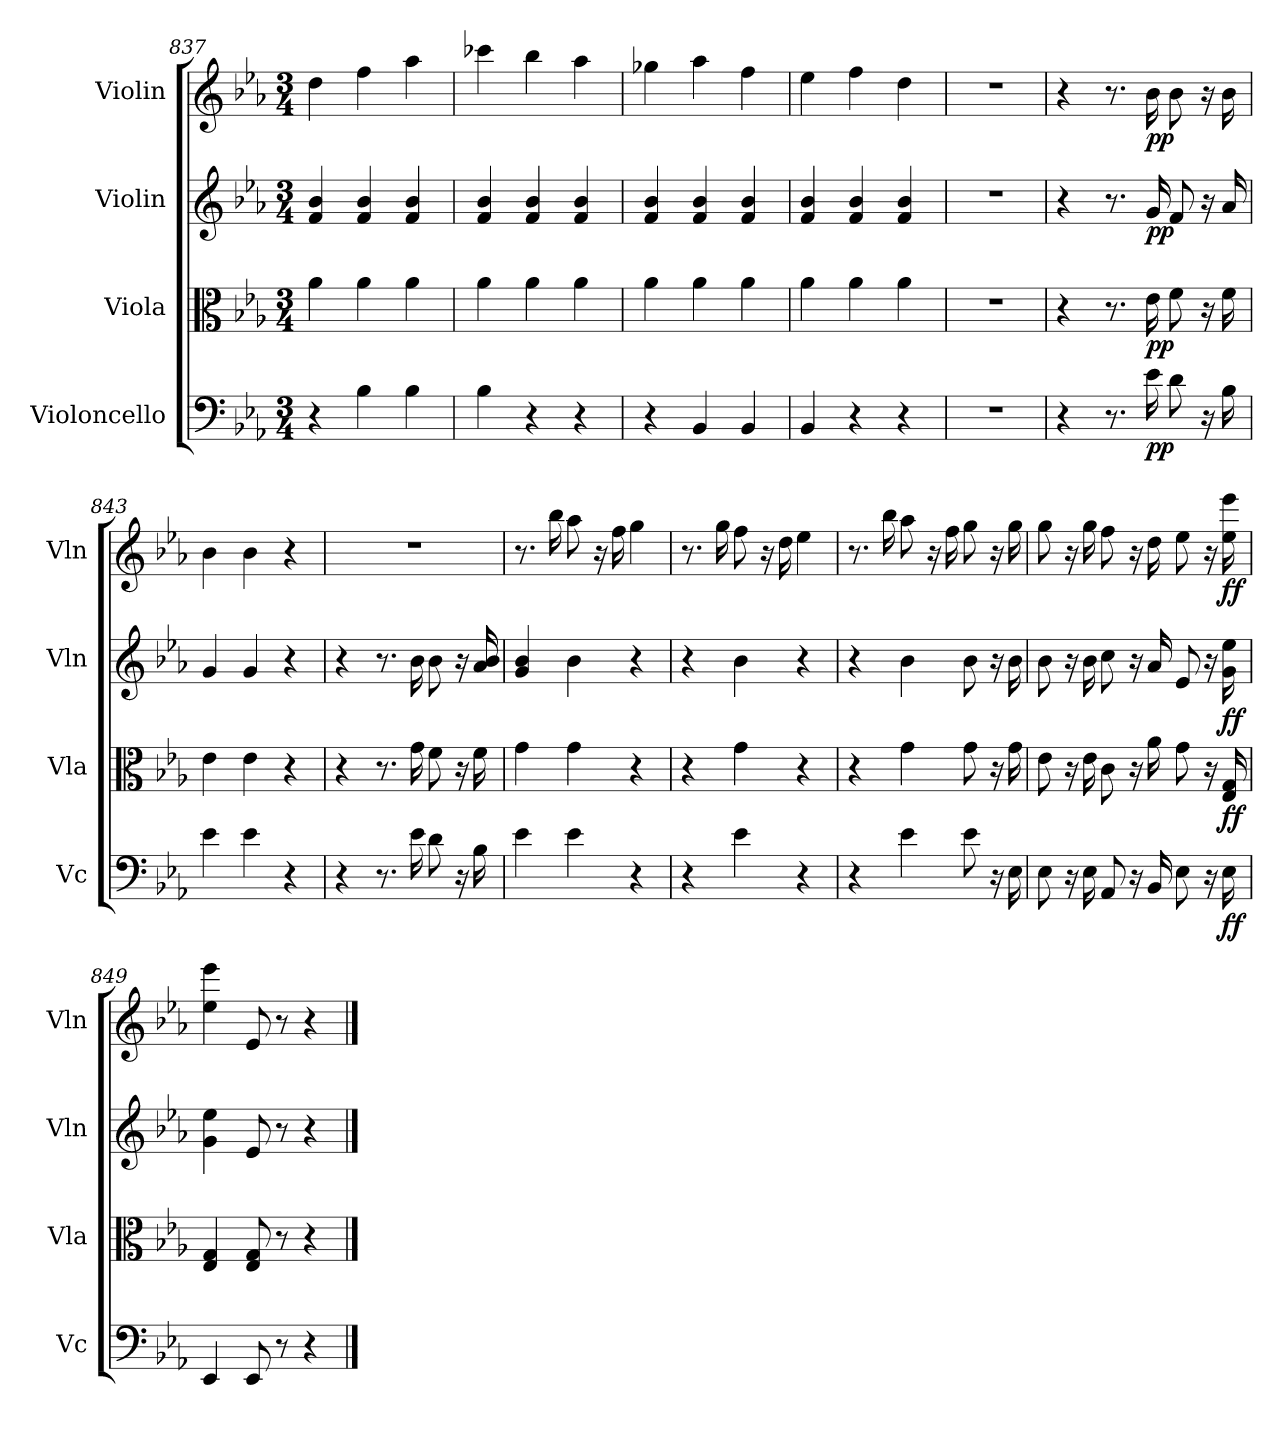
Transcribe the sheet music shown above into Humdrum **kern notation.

**kern	**dynam	**kern	**dynam	**kern	**dynam	**kern	**dynam
*part4	*part4	*part3	*part3	*part2	*part2	*part1	*part1
*staff4	*staff4	*staff3	*staff3	*staff2	*staff2	*staff1	*staff1
*I"Violoncello	*	*I"Viola	*	*I"Violin	*	*I"Violin	*
*I'Vc	*	*I'Vla	*	*I'Vln	*	*I'Vln	*
*clefF4	*	*clefC3	*	*clefG2	*	*clefG2	*
*k[b-e-a-]	*	*k[b-e-a-]	*	*k[b-e-a-]	*	*k[b-e-a-]	*
*M3/4	*	*M3/4	*	*M3/4	*	*M3/4	*
=837	=837	=837	=837	=837	=837	=837	=837
4r	.	4a-	.	4f 4b-	.	4dd	.
4B-	.	4a-	.	4f 4b-	.	4ff	.
4B-	.	4a-	.	4f 4b-	.	4aa-	.
=838	=838	=838	=838	=838	=838	=838	=838
4B-	.	4a-	.	4f 4b-	.	4ccc-X	.
4r	.	4a-	.	4f 4b-	.	4bb-	.
4r	.	4a-	.	4f 4b-	.	4aa-	.
=839	=839	=839	=839	=839	=839	=839	=839
4r	.	4a-	.	4f 4b-	.	4gg-X	.
4BB-	.	4a-	.	4f 4b-	.	4aa-	.
4BB-	.	4a-	.	4f 4b-	.	4ff	.
=840	=840	=840	=840	=840	=840	=840	=840
4BB-	.	4a-	.	4f 4b-	.	4ee-	.
4r	.	4a-	.	4f 4b-	.	4ff	.
4r	.	4a-	.	4f 4b-	.	4dd	.
=841	=841	=841	=841	=841	=841	=841	=841
*	*	*	*	*	*	*MM154	*
2.r	.	2.r	.	2.r	.	2.r	.
=842	=842	=842	=842	=842	=842	=842	=842
4r	.	4r	.	4r	.	4r	.
8.r	.	8.r	.	8.r	.	8.r	.
16e-	pp	16e-	pp	16g	pp	16b-	pp
8d	.	8f	.	8f	.	8b-	.
16r	.	16r	.	16r	.	16r	.
16B-	.	16f	.	16a-	.	16b-	.
=843	=843	=843	=843	=843	=843	=843	=843
4e-	.	4e-	.	4g	.	4b-	.
4e-	.	4e-	.	4g	.	4b-	.
4r	.	4r	.	4r	.	4r	.
=844	=844	=844	=844	=844	=844	=844	=844
4r	.	4r	.	4r	.	2.r	.
8.r	.	8.r	.	8.r	.	.	.
16e-	.	16g	.	16b-	.	.	.
8d	.	8f	.	8b-	.	.	.
16r	.	16r	.	16r	.	.	.
16B-	.	16f	.	16a- 16b-	.	.	.
=845	=845	=845	=845	=845	=845	=845	=845
4e-	.	4g	.	4g 4b-	.	8.r	.
.	.	.	.	.	.	16bb-	.
4e-	.	4g	.	4b-	.	8aa-	.
.	.	.	.	.	.	16r	.
.	.	.	.	.	.	16ff	.
4r	.	4r	.	4r	.	4gg	.
=846	=846	=846	=846	=846	=846	=846	=846
4r	.	4r	.	4r	.	8.r	.
.	.	.	.	.	.	16gg	.
4e-	.	4g	.	4b-	.	8ff	.
.	.	.	.	.	.	16r	.
.	.	.	.	.	.	16dd	.
4r	.	4r	.	4r	.	4ee-	.
=847	=847	=847	=847	=847	=847	=847	=847
4r	.	4r	.	4r	.	8.r	.
.	.	.	.	.	.	16bb-	.
4e-	.	4g	.	4b-	.	8aa-	.
.	.	.	.	.	.	16r	.
.	.	.	.	.	.	16ff	.
8e-	.	8g	.	8b-	.	8gg	.
16r	.	16r	.	16r	.	16r	.
16E-	.	16g	.	16b-	.	16gg	.
=848	=848	=848	=848	=848	=848	=848	=848
8E-	.	8e-	.	8b-	.	8gg	.
16r	.	16r	.	16r	.	16r	.
16E-	.	16e-	.	16b-	.	16gg	.
8AA-	.	8c	.	8cc	.	8ff	.
16r	.	16r	.	16r	.	16r	.
16BB-	.	16a-	.	16a-	.	16dd	.
8E-	.	8g	.	8e-	.	8ee-	.
16r	.	16r	.	16r	.	16r	.
16E-	ff	16E- 16G	ff	16g 16ee-	ff	16ee- 16eee-	ff
=849	=849	=849	=849	=849	=849	=849	=849
4EE-	.	4E- 4G	.	4g 4ee-	.	4ee- 4eee-	.
8EE-	.	8E- 8G	.	8e-	.	8e-	.
8r	.	8r	.	8r	.	8r	.
4r	.	4r	.	4r	.	4r	.
==	==	==	==	==	==	==	==
*-	*-	*-	*-	*-	*-	*-	*-
